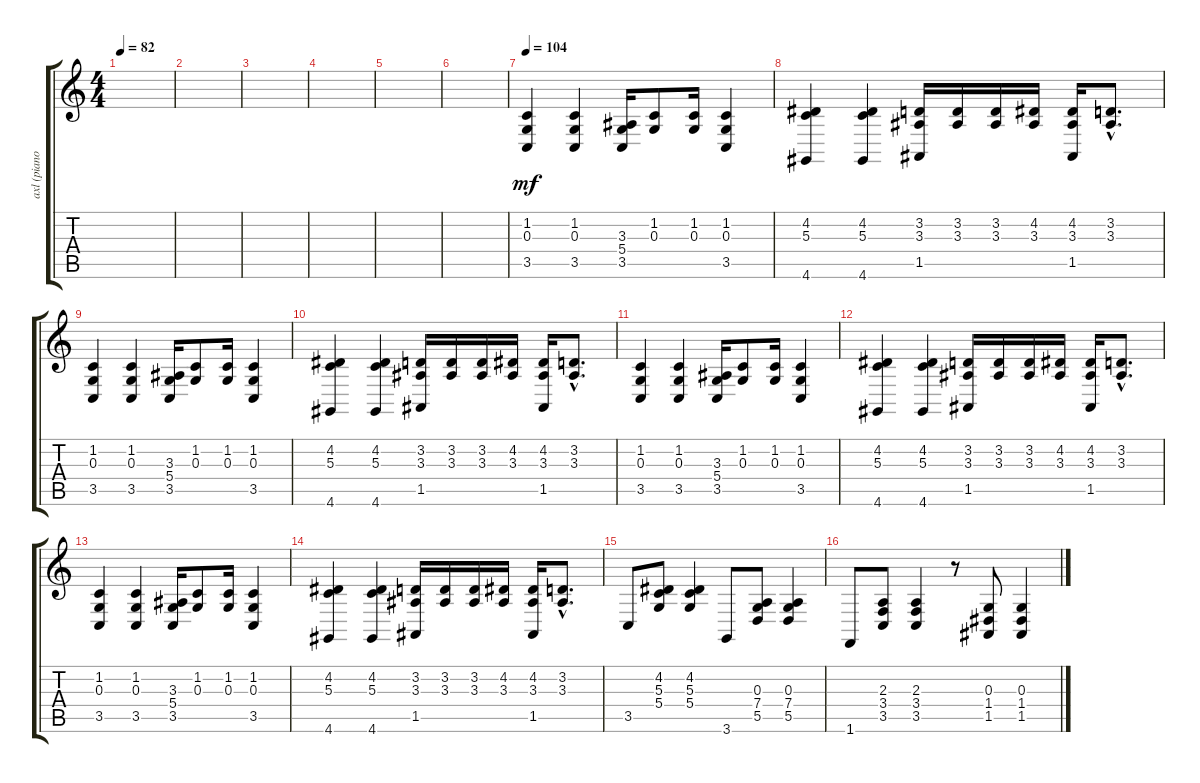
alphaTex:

\track ("axl (piano)" "axl (piano") {instrument acousticgrandpiano}
\staff {score tabs}
\tuning (E4 B3 G3 D3 A2 E2) {hide}
\ts (4 4)
\tempo 82
\clef g2
\ks c
|
|
|
|
|
|
\tempo 104
(1.2 0.3 3.5).4{dy mf} (1.2 0.3 3.5).4 (3.3 5.4 3.5).16 (1.2 0.3).8 (1.2 0.3).16 (1.2 0.3 3.5).4 |
(4.2 5.3 4.6).4 (4.2 5.3 4.6).4 (3.2 3.3 1.5).16 (3.2 3.3).16 (3.2 3.3).16 (4.2 3.3).16 (4.2 3.3 1.5).16 (3.2{hac} 3.3{hac}).8{d} |
(1.2 0.3 3.5).4 (1.2 0.3 3.5).4 (3.3 5.4 3.5).16 (1.2 0.3).8 (1.2 0.3).16 (1.2 0.3 3.5).4 |
(4.2 5.3 4.6).4 (4.2 5.3 4.6).4 (3.2 3.3 1.5).16 (3.2 3.3).16 (3.2 3.3).16 (4.2 3.3).16 (4.2 3.3 1.5).16 (3.2{hac} 3.3{hac}).8{d} |
(1.2 0.3 3.5).4 (1.2 0.3 3.5).4 (3.3 5.4 3.5).16 (1.2 0.3).8 (1.2 0.3).16 (1.2 0.3 3.5).4 |
(4.2 5.3 4.6).4 (4.2 5.3 4.6).4 (3.2 3.3 1.5).16 (3.2 3.3).16 (3.2 3.3).16 (4.2 3.3).16 (4.2 3.3 1.5).16 (3.2{hac} 3.3{hac}).8{d} |
(1.2 0.3 3.5).4 (1.2 0.3 3.5).4 (3.3 5.4 3.5).16 (1.2 0.3).8 (1.2 0.3).16 (1.2 0.3 3.5).4 |
(4.2 5.3 4.6).4 (4.2 5.3 4.6).4 (3.2 3.3 1.5).16 (3.2 3.3).16 (3.2 3.3).16 (4.2 3.3).16 (4.2 3.3 1.5).16 (3.2{hac} 3.3{hac}).8{d} |
3.5.8 (4.2 5.3 5.4).8 (4.2 5.3 5.4).4 3.6.8 (0.3 7.4 5.5).8 (0.3 7.4 5.5).4 |
1.6.8 (2.3 3.4 3.5).8 (2.3 3.4 3.5).4 r.8 (0.3 1.4 1.5).8 (0.3 1.4 1.5).4
